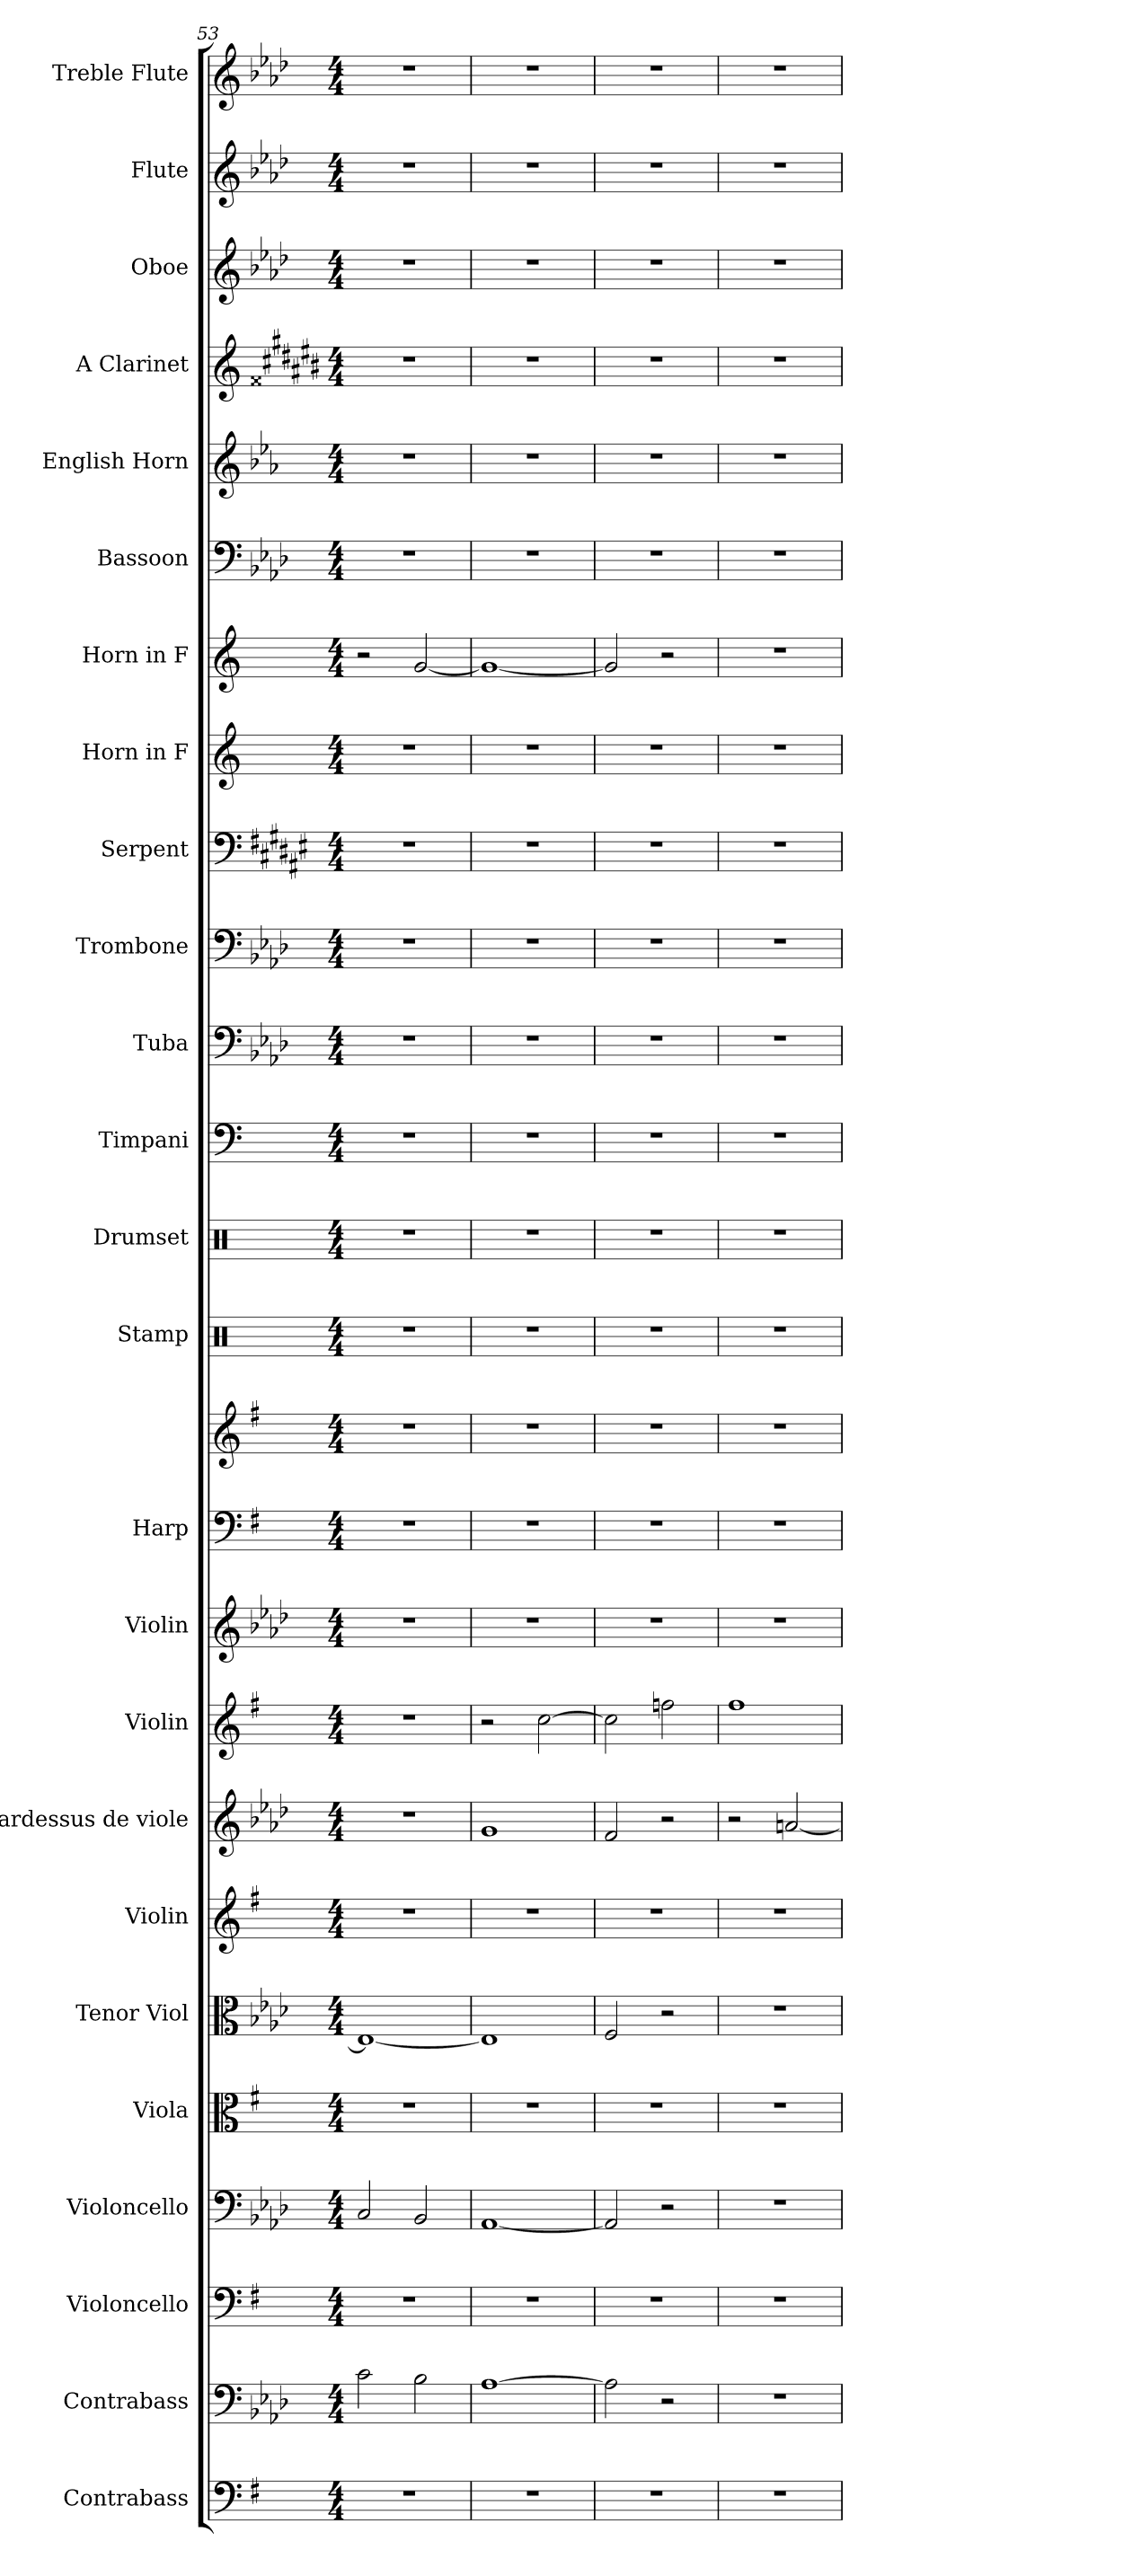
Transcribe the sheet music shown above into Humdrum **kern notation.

**kern	**kern	**kern	**kern	**kern	**kern	**kern	**kern	**kern	**kern	**kern	**kern	**kern	**kern	**kern	**kern	**kern	**kern	**kern	**kern	**kern	**kern	**kern	**kern	**kern	**kern
*part25	*part24	*part23	*part22	*part21	*part20	*part19	*part18	*part17	*part16	*part15	*part15	*part14	*part13	*part12	*part11	*part10	*part9	*part8	*part7	*part6	*part5	*part4	*part3	*part2	*part1
*staff26	*staff25	*staff24	*staff23	*staff22	*staff21	*staff20	*staff19	*staff18	*staff17	*staff16	*staff15	*staff14	*staff13	*staff12	*staff11	*staff10	*staff9	*staff8	*staff7	*staff6	*staff5	*staff4	*staff3	*staff2	*staff1
*I"Contrabass	*I"Contrabass	*I"Violoncello	*I"Violoncello	*I"Viola	*I"Tenor Viol	*I"Violin	*I"Pardessus de viole	*I"Violin	*I"Violin	*I"Harp	*	*I"Stamp	*I"Drumset	*I"Timpani	*I"Tuba	*I"Trombone	*I"Serpent	*I"Horn in F	*I"Horn in F	*I"Bassoon	*I"English Horn	*I"A Clarinet	*I"Oboe	*I"Flute	*I"Treble Flute
*I'Cb.	*I'Cb.	*I'Vc.	*I'Vc.	*I'Vla.	*I'T. Vl.	*I'Vln.	*I'Pds. v.	*I'Vln.	*I'Vln.	*I'Hrp.	*	*I'Sta.	*I'Drs.	*I'Timp.	*I'Tba.	*I'Tbn.	*I'Spt.	*	*	*I'Bsn.	*I'E. Hn.	*I'A Cl.	*I'Ob.	*I'Fl.	*I'Tr. Fl.
!!LO:PB:g=z
*clefF4	*clefF4	*clefF4	*clefF4	*clefC3	*clefC3	*clefG2	*clefG2	*clefG2	*clefG2	*clefF4	*clefG2	*clefX	*clefX	*clefF4	*clefF4	*clefF4	*clefF4	*clefG2	*clefG2	*clefF4	*clefG2	*clefG2	*clefG2	*clefG2	*clefG2
*ITrd7c12	*ITrd7c12	*	*	*	*	*	*	*	*	*	*	*	*	*	*	*	*ITrd1c2	*ITrd4c7	*ITrd4c7	*	*ITrd4c7	*ITrd2c3	*	*	*ITrd-4c-7
*k[f#]	*k[b-e-a-d-]	*k[f#]	*k[b-e-a-d-]	*k[f#]	*k[b-e-a-d-]	*k[f#]	*k[b-e-a-d-]	*k[f#]	*k[b-e-a-d-]	*k[f#]	*k[f#]	*k[]	*k[]	*k[]	*k[b-e-a-d-]	*k[b-e-a-d-]	*k[f#c#g#d#]	*k[b-]	*k[b-]	*k[b-e-a-d-]	*k[b-e-a-d-]	*k[f##c#g#d#a#e#b#]	*k[b-e-a-d-]	*k[b-e-a-d-]	*k[b-e-a-]
*M4/4	*M4/4	*M4/4	*M4/4	*M4/4	*M4/4	*M4/4	*M4/4	*M4/4	*M4/4	*M4/4	*M4/4	*M4/4	*M4/4	*M4/4	*M4/4	*M4/4	*M4/4	*M4/4	*M4/4	*M4/4	*M4/4	*M4/4	*M4/4	*M4/4	*M4/4
=53	=53	=53	=53	=53	=53	=53	=53	=53	=53	=53	=53	=53	=53	=53	=53	=53	=53	=53	=53	=53	=53	=53	=53	=53	=53
1r	2C\	1r	2C/	1r	1En_	1r	1r	1r	1r	1r	1r	1r	1r	1r	1r	1r	1r	1r	2r	1r	1r	1r	1r	1r	1r
.	2BB-\	.	2BB-/	.	.	.	.	.	.	.	.	.	.	.	.	.	.	.	[2c/	.	.	.	.	.	.
=54	=54	=54	=54	=54	=54	=54	=54	=54	=54	=54	=54	=54	=54	=54	=54	=54	=54	=54	=54	=54	=54	=54	=54	=54	=54
1r	[1AA-	1r	[1AA-	1r	1E]	1r	1g	2r	1r	1r	1r	1r	1r	1r	1r	1r	1r	1r	1c_	1r	1r	1r	1r	1r	1r
.	.	.	.	.	.	.	.	[2cc\	.	.	.	.	.	.	.	.	.	.	.	.	.	.	.	.	.
=55	=55	=55	=55	=55	=55	=55	=55	=55	=55	=55	=55	=55	=55	=55	=55	=55	=55	=55	=55	=55	=55	=55	=55	=55	=55
1r	2AA-\]	1r	2AA-/]	1r	2F/	1r	2f/	2cc\]	1r	1r	1r	1r	1r	1r	1r	1r	1r	1r	2c/]	1r	1r	1r	1r	1r	1r
.	2r	.	2r	.	2r	.	2r	2ffn\	.	.	.	.	.	.	.	.	.	.	2r	.	.	.	.	.	.
=56	=56	=56	=56	=56	=56	=56	=56	=56	=56	=56	=56	=56	=56	=56	=56	=56	=56	=56	=56	=56	=56	=56	=56	=56	=56
1r	1r	1r	1r	1r	1r	1r	2r	1ff#	1r	1r	1r	1r	1r	1r	1r	1r	1r	1r	1r	1r	1r	1r	1r	1r	1r
.	.	.	.	.	.	.	[2an/	.	.	.	.	.	.	.	.	.	.	.	.	.	.	.	.	.	.
=	=	=	=	=	=	=	=	=	=	=	=	=	=	=	=	=	=	=	=	=	=	=	=	=	=
*-	*-	*-	*-	*-	*-	*-	*-	*-	*-	*-	*-	*-	*-	*-	*-	*-	*-	*-	*-	*-	*-	*-	*-	*-	*-
